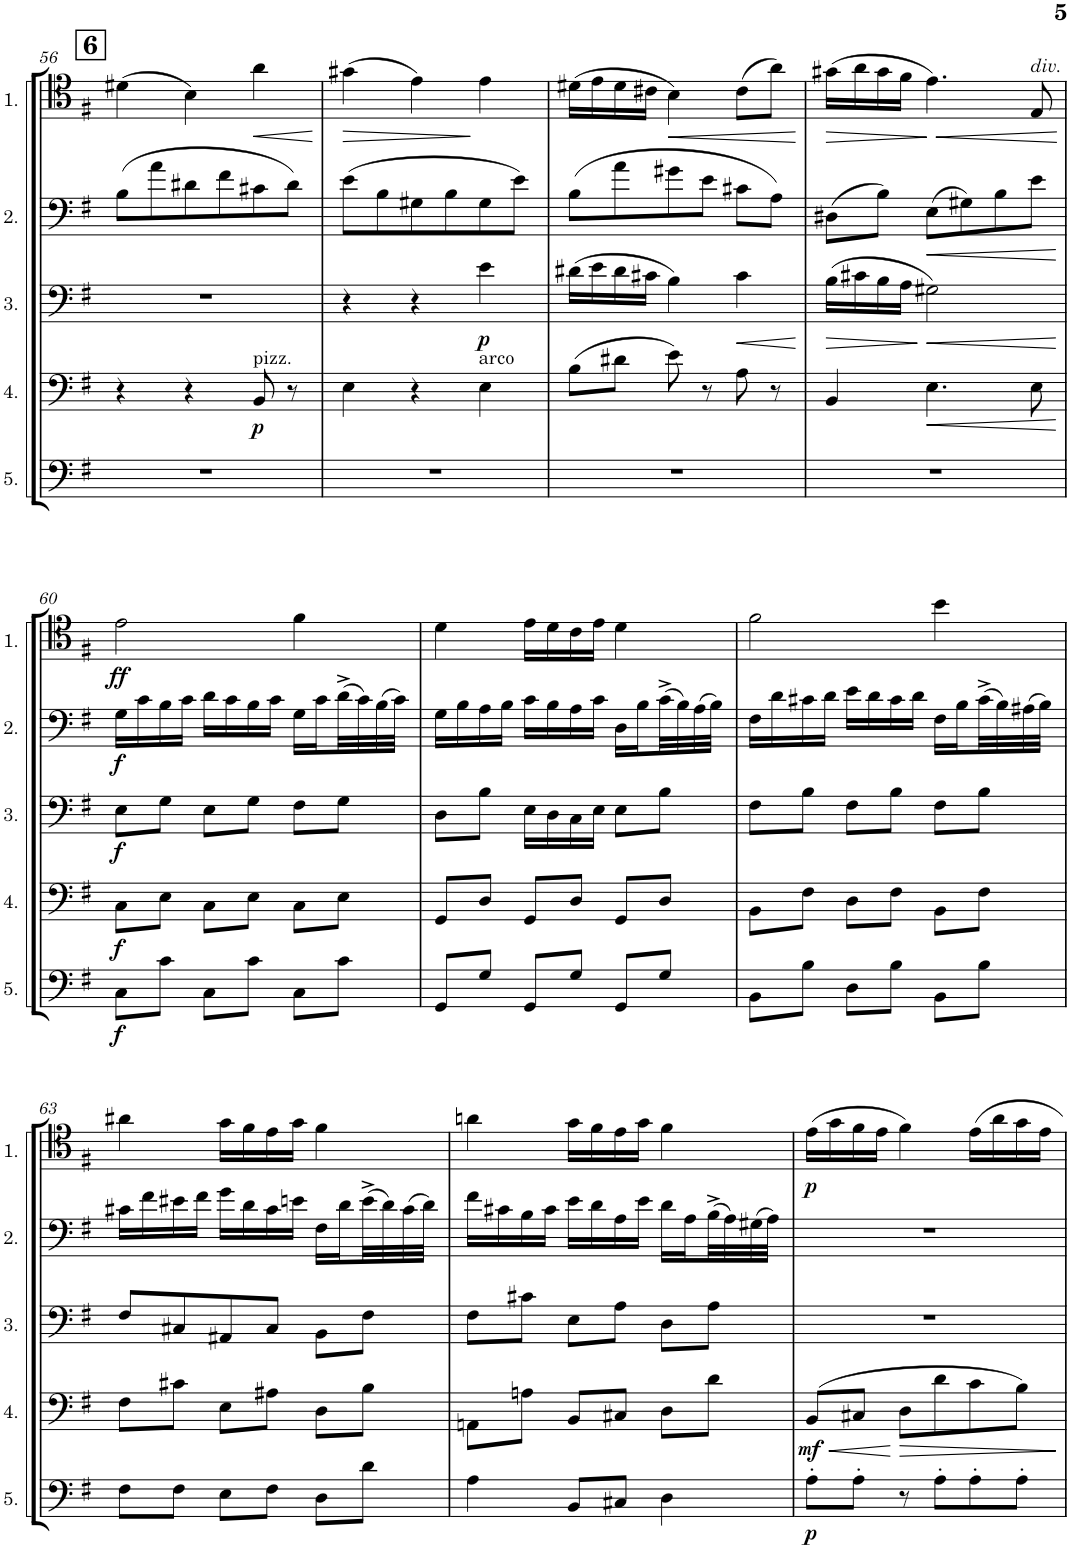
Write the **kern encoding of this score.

**kern	**dynam	**kern	**dynam	**kern	**dynam	**kern	**dynam	**kern	**dynam
*part5	*part5	*part4	*part4	*part3	*part3	*part2	*part2	*part1	*part1
*staff5	*staff5	*staff4	*staff4	*staff3	*staff3	*staff2	*staff2	*staff1	*staff1
*I"Cello 5	*	*I"Cello 4	*	*I"Cello 3	*	*I"Cello 2	*	*I"Cello 1	*
!!LO:PB:g=z
*clefF4	*	*clefF4	*	*clefF4	*	*clefF4	*	*clefC4	*
*k[f#]	*	*k[f#]	*	*k[f#]	*	*k[f#]	*	*k[f#]	*
*M3/4	*	*M3/4	*	*M3/4	*	*M3/4	*	*M3/4	*
!!LO:REH:place=s1:a:B:cj:fs=14:t=6
=56	=56	=56	=56	=56	=56	=56	=56	=56	=56
2.r	.	4r	.	2.r	.	(8B\L	.	(4d#X\	.
.	.	.	.	.	.	8a\	.	.	.
.	.	4r	.	.	.	8d#X\	.	4B\)	.
.	.	.	.	.	.	8f#\	.	.	.
!	!	!LO:TX:a:t=pizz.	!	!	!	!	!	!	!
!	!	!	!LO:DY:b	!	!	!	!	!	!LO:HP:b
.	.	8BB/	p	.	.	8c#X\	.	4a\	<
.	.	8r	.	.	.	8d#\J)	.	.	.
.	.	.	.	.	.	.	.	.	[
=57	=57	=57	=57	=57	=57	=57	=57	=57	=57
!	!	!	!	!	!	!	!	!	!LO:HP:b
2.r	.	4E\	.	4r	.	(8e\L	.	(4g#X\	>
.	.	.	.	.	.	8B\	.	.	.
.	.	4r	.	4r	.	8G#X\	.	4e\)	.
.	.	.	.	.	.	8B\	.	.	.
!	!	!LO:TX:a:t=arco	!	!	!	!	!	!	!
!	!	!	!	!	!LO:DY:b	!	!	!	!
.	.	4E\	.	4e\	p	8G#\	.	4e\	]
.	.	.	.	.	.	8e\J)	.	.	.
=58	=58	=58	=58	=58	=58	=58	=58	=58	=58
2.r	.	(8B\L	.	(16d#X\LL	.	(8B\L	.	(16d#X\LL	.
.	.	.	.	16e\	.	.	.	16e\	.
.	.	8d#X\J	.	16d#\	.	8a\	.	16d#\	.
.	.	.	.	16c#X\JJ	.	.	.	16c#X\JJ	.
!	!	!	!	!	!	!	!	!	!LO:HP:b
.	.	8e\)	.	4B\)	.	8g#X\	.	4B\)	<
.	.	8r	.	.	.	8e\J	.	.	.
!	!	!	!	!	!LO:HP:b	!	!	!	!
.	.	8A\	.	4c#\	<	8c#X\L	.	(8c#\L	.
.	.	8r	.	.	.	8A\J)	.	8a\J)	.
.	.	.	.	.	[	.	.	.	[
=59	=59	=59	=59	=59	=59	=59	=59	=59	=59
!	!	!	!	!	!LO:HP:b	!	!	!	!LO:HP:b
2.r	.	4BB/	.	(16B\LL	>	(8D#X\L	.	(16g#X\LL	>
.	.	.	.	16c#X\	.	.	.	16a\	.
.	.	.	.	16B\	.	8B\J)	.	16g#\	.
.	.	.	.	16A\JJ	.	.	.	16f#\JJ	.
!	!	!	!LO:HP:b	!	!LO:HP:n=1:b	!	!LO:HP:b	!	!LO:HP:n=1:b
.	.	4.E\	<	2G#X\)	] <	(8E\L	<	4.e\)	] <
.	.	.	.	.	.	8G#X\)	.	.	.
.	.	.	.	.	.	8B\	.	.	.
!	!	!	!	!	!	!	!	!LO:TX:a:i:t=div.	!
.	.	8E\	.	.	.	8e\J	.	8E/	.
.	.	.	[	.	[	.	[	.	[
!!LO:LB:g=z
=60	=60	=60	=60	=60	=60	=60	=60	=60	=60
!	!LO:DY:b	!	!LO:DY:b	!	!LO:DY:b	!	!LO:DY:b	!	!LO:DY:b
8C\L	f	8C\L	f	8E\L	f	16G\LL	f	2e\	ff
.	.	.	.	.	.	16c\	.	.	.
8c\J	.	8E\J	.	8G\J	.	16B\	.	.	.
.	.	.	.	.	.	16c\JJ	.	.	.
8C\L	.	8C\L	.	8E\L	.	16d\LL	.	.	.
.	.	.	.	.	.	16c\	.	.	.
8c\J	.	8E\J	.	8G\J	.	16B\	.	.	.
.	.	.	.	.	.	16c\JJ	.	.	.
8C\L	.	8C\L	.	8F#\L	.	16G\LL	.	4f#\	.
.	.	.	.	.	.	16c\	.	.	.
8c\J	.	8E\J	.	8G\J	.	(32d^\L	.	.	.
.	.	.	.	.	.	32c\)	.	.	.
.	.	.	.	.	.	(32B\	.	.	.
.	.	.	.	.	.	32c\JJJ)	.	.	.
=61	=61	=61	=61	=61	=61	=61	=61	=61	=61
8GG/L	.	8GG/L	.	8D\L	.	16G\LL	.	4d\	.
.	.	.	.	.	.	16B\	.	.	.
8G/J	.	8D/J	.	8B\J	.	16A\	.	.	.
.	.	.	.	.	.	16B\JJ	.	.	.
8GG/L	.	8GG/L	.	16E\LL	.	16c\LL	.	16e\LL	.
.	.	.	.	16D\	.	16B\	.	16d\	.
8G/J	.	8D/J	.	16C\	.	16A\	.	16c\	.
.	.	.	.	16E\JJ	.	16c\JJ	.	16e\JJ	.
8GG/L	.	8GG/L	.	8E\L	.	16D\LL	.	4d\	.
.	.	.	.	.	.	16B\	.	.	.
8G/J	.	8D/J	.	8B\J	.	(32c^\L	.	.	.
.	.	.	.	.	.	32B\)	.	.	.
.	.	.	.	.	.	(32A\	.	.	.
.	.	.	.	.	.	32B\JJJ)	.	.	.
=62	=62	=62	=62	=62	=62	=62	=62	=62	=62
8BB\L	.	8BB\L	.	8F#\L	.	16F#\LL	.	2f#\	.
.	.	.	.	.	.	16d\	.	.	.
8B\J	.	8F#\J	.	8B\J	.	16c#X\	.	.	.
.	.	.	.	.	.	16d\JJ	.	.	.
8D\L	.	8D\L	.	8F#\L	.	16e\LL	.	.	.
.	.	.	.	.	.	16d\	.	.	.
8B\J	.	8F#\J	.	8B\J	.	16c#\	.	.	.
.	.	.	.	.	.	16d\JJ	.	.	.
8BB\L	.	8BB\L	.	8F#\L	.	16F#\LL	.	4b\	.
.	.	.	.	.	.	16B\	.	.	.
8B\J	.	8F#\J	.	8B\J	.	(32c#^\L	.	.	.
.	.	.	.	.	.	32B\)	.	.	.
.	.	.	.	.	.	(32A#X\	.	.	.
.	.	.	.	.	.	32B\JJJ)	.	.	.
!!LO:LB:g=z
=63	=63	=63	=63	=63	=63	=63	=63	=63	=63
8F#\L	.	8F#\L	.	8F#/L	.	16c#X\LL	.	4a#X\	.
.	.	.	.	.	.	16f#\	.	.	.
8F#\J	.	8c#X\J	.	8C#X/	.	16e#X\	.	.	.
.	.	.	.	.	.	16f#\JJ	.	.	.
8E\L	.	8E\L	.	8AA#X/	.	16g\LL	.	16g\LL	.
.	.	.	.	.	.	16d\	.	16f#\	.
8F#\J	.	8A#X\J	.	8C#/J	.	16c#\	.	16e\	.
.	.	.	.	.	.	16en\JJ	.	16g\JJ	.
8D\L	.	8D\L	.	8BB\L	.	16F#\LL	.	4f#\	.
.	.	.	.	.	.	16d\	.	.	.
8d\J	.	8B\J	.	8F#\J	.	(32e^\L	.	.	.
.	.	.	.	.	.	32d\)	.	.	.
.	.	.	.	.	.	(32c#\	.	.	.
.	.	.	.	.	.	32d\JJJ)	.	.	.
=64	=64	=64	=64	=64	=64	=64	=64	=64	=64
4A\	.	8AAn\L	.	8F#\L	.	16f#\LL	.	4an\	.
.	.	.	.	.	.	16c#X\	.	.	.
.	.	8An\J	.	8c#X\J	.	16B\	.	.	.
.	.	.	.	.	.	16c#\JJ	.	.	.
8BB/L	.	8BB/L	.	8E\L	.	16e\LL	.	16g\LL	.
.	.	.	.	.	.	16d\	.	16f#\	.
8C#X/J	.	8C#X/J	.	8A\J	.	16A\	.	16e\	.
.	.	.	.	.	.	16e\JJ	.	16g\JJ	.
4D\	.	8D\L	.	8D\L	.	16d\LL	.	4f#\	.
.	.	.	.	.	.	16A\	.	.	.
.	.	8d\J	.	8A\J	.	(32B^\L	.	.	.
.	.	.	.	.	.	32A\)	.	.	.
.	.	.	.	.	.	(32G#X\	.	.	.
.	.	.	.	.	.	32A\JJJ)	.	.	.
=65	=65	=65	=65	=65	=65	=65	=65	=65	=65
!	!LO:DY:b	!	!LO:HP:b	!	!	!	!	!	!
!	!	!	!LO:DY:n=1:b	!	!	!	!	!	!LO:DY:b
8A'\L	p	(8BB/L	< mf	2.r	.	2.r	.	(16e\LL	p
.	.	.	.	.	.	.	.	16g\	.
8A'\J	.	8C#X/J	.	.	.	.	.	16f#\	.
.	.	.	.	.	.	.	.	16e\JJ	.
!	!	!	!LO:HP:n=1:b	!	!	!	!	!	!
8r	.	8D\L	[ >	.	.	.	.	4f#\)	.
8A'\L	.	8d\	.	.	.	.	.	.	.
8A'\	.	8c\	.	.	.	.	.	16e\LL	.
.	.	.	.	.	.	.	.	16a\	.
8A'\J	.	8B\J)	.	.	.	.	.	16g\	.
.	.	.	.	.	.	.	.	16e\JJ	.
.	.	.	]	.	.	.	.	.	.
=	=	=	=	=	=	=	=	=	=
*-	*-	*-	*-	*-	*-	*-	*-	*-	*-
